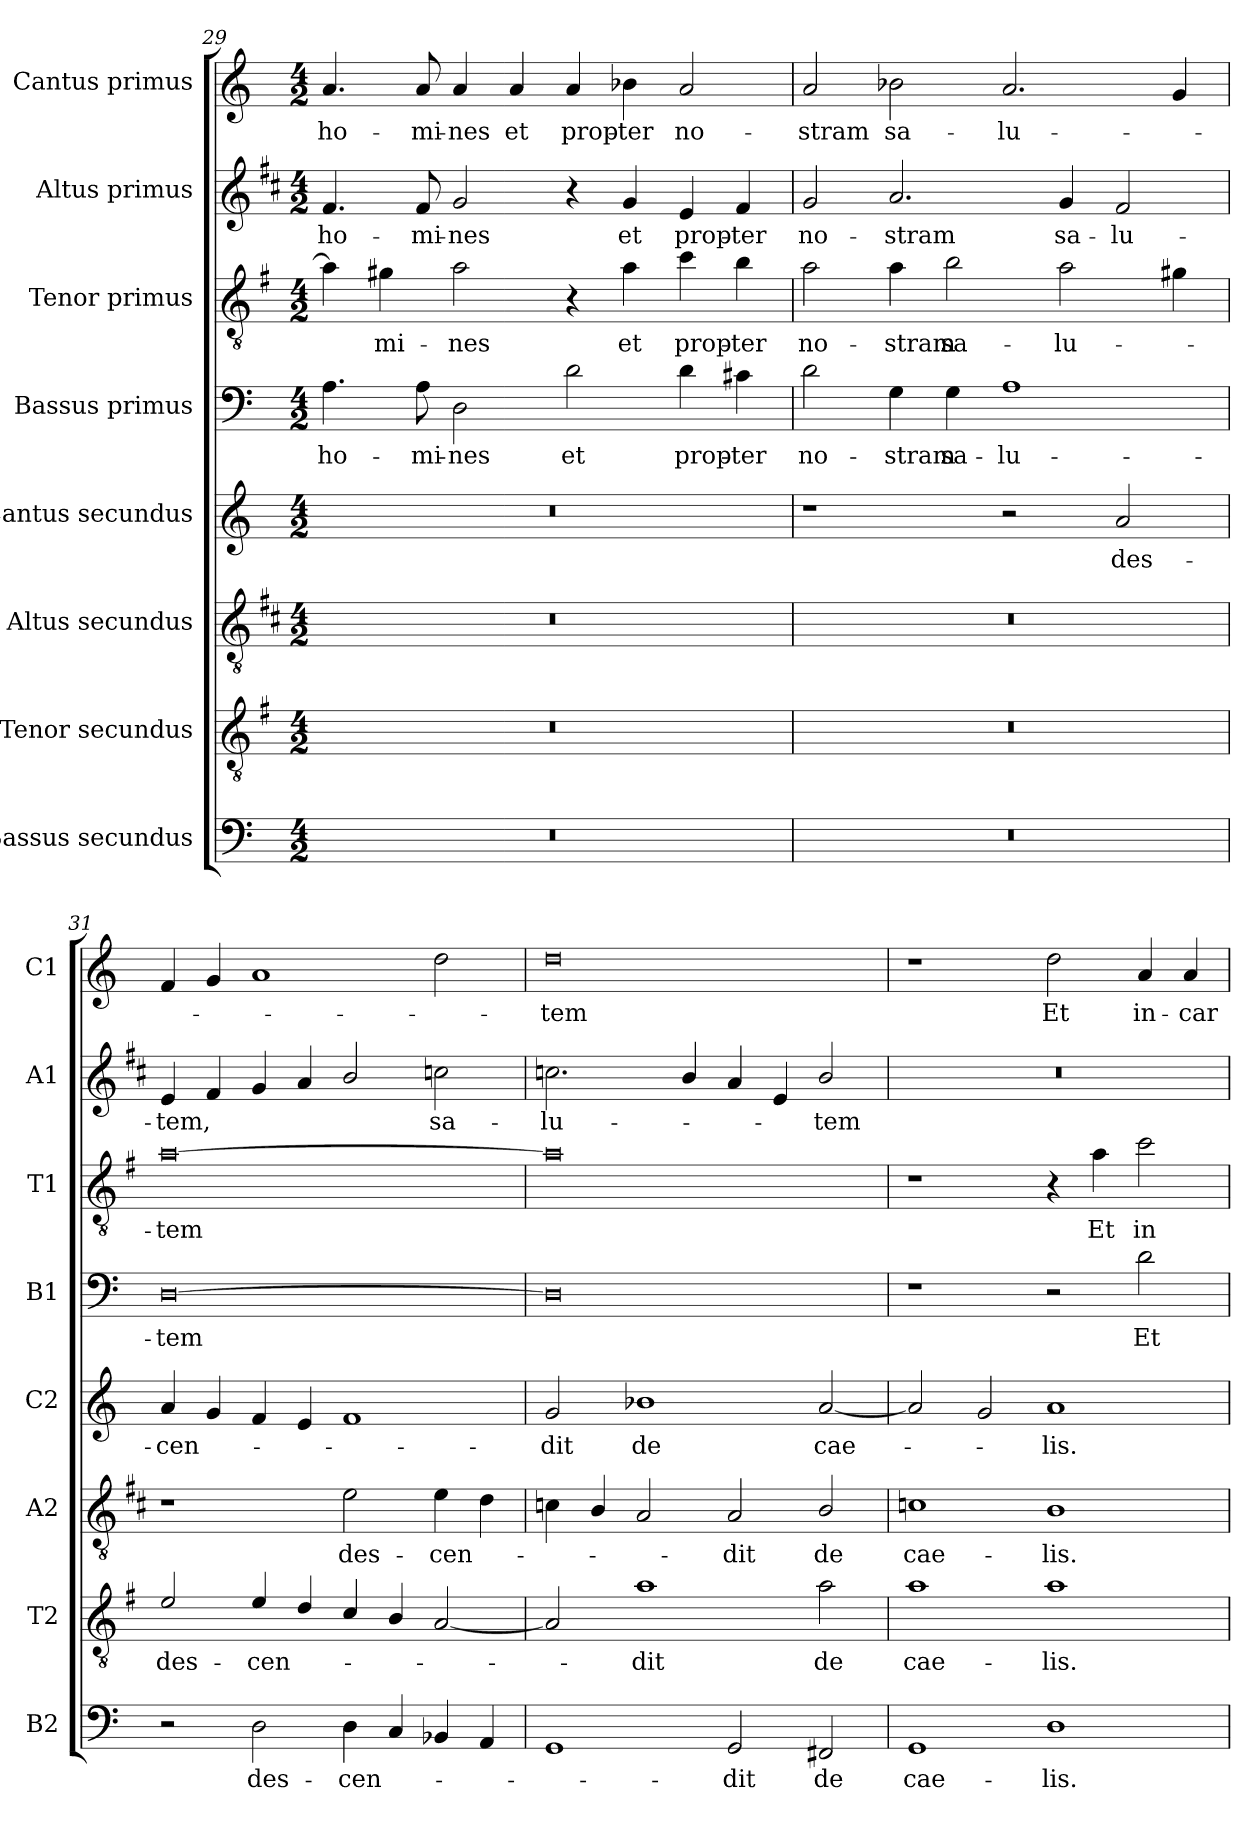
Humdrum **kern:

**kern	**text	**kern	**text	**kern	**text	**kern	**text	**kern	**text	**kern	**text	**kern	**text	**kern	**text
*part8	*part8	*part7	*part7	*part6	*part6	*part5	*part5	*part4	*part4	*part3	*part3	*part2	*part2	*part1	*part1
*staff8	*staff8	*staff7	*staff7	*staff6	*staff6	*staff5	*staff5	*staff4	*staff4	*staff3	*staff3	*staff2	*staff2	*staff1	*staff1
*I"Bassus secundus	*	*I"Tenor secundus	*	*I"Altus secundus	*	*I"Cantus secundus	*	*I"Bassus primus	*	*I"Tenor primus	*	*I"Altus primus	*	*I"Cantus primus	*
*I'B2	*	*I'T2	*	*I'A2	*	*I'C2	*	*I'B1	*	*I'T1	*	*I'A1	*	*I'C1	*
*clefF4	*	*clefGv2	*	*clefGv2	*	*clefG2	*	*clefF4	*	*clefGv2	*	*clefG2	*	*clefG2	*
*	*	*ITrd4c7	*	*ITrd1c2	*	*	*	*	*	*ITrd4c7	*	*ITrd1c2	*	*	*
*k[]	*	*k[]	*	*k[]	*	*k[]	*	*k[]	*	*k[]	*	*k[]	*	*k[]	*
*C:	*	*C:	*	*C:	*	*C:	*	*C:	*	*C:	*	*C:	*	*C:	*
*M4/2	*	*M4/2	*	*M4/2	*	*M4/2	*	*M4/2	*	*M4/2	*	*M4/2	*	*M4/2	*
=29	=29	=29	=29	=29	=29	=29	=29	=29	=29	=29	=29	=29	=29	=29	=29
!	!	!	!	!	!	!	!	!	!LO:LY:b	!	!	!	!LO:LY:b	!	!LO:LY:b
0r	.	0r	.	0r	.	0r	.	4.A\	ho-	4d\]	.	4.e/	ho-	4.a/	ho-
!	!	!	!	!	!	!	!	!	!	!	!LO:LY:b	!	!	!	!
.	.	.	.	.	.	.	.	.	.	4c#X\	-mi-	.	.	.	.
!	!	!	!	!	!	!	!	!	!LO:LY:b	!	!	!	!LO:LY:b	!	!LO:LY:b
.	.	.	.	.	.	.	.	8A\	-mi-	.	.	8e/	-mi-	8a/	-mi-
!	!	!	!	!	!	!	!	!	!LO:LY:b	!	!LO:LY:b	!	!LO:LY:b	!	!LO:LY:b
.	.	.	.	.	.	.	.	2D\	-nes	2d\	-nes	2f/	-nes	4a/	-nes
!	!	!	!	!	!	!	!	!	!	!	!	!	!	!	!LO:LY:b
.	.	.	.	.	.	.	.	.	.	.	.	.	.	4a/	et
!	!	!	!	!	!	!	!	!	!LO:LY:b	!	!	!	!	!	!LO:LY:b
.	.	.	.	.	.	.	.	2d\	et	4r	.	4r	.	4a/	prop-
!	!	!	!	!	!	!	!	!	!	!	!LO:LY:b	!	!LO:LY:b	!	!LO:LY:b
.	.	.	.	.	.	.	.	.	.	4d\	et	4f/	et	4b-X\	-ter
!	!	!	!	!	!	!	!	!	!LO:LY:b	!	!LO:LY:b	!	!LO:LY:b	!	!LO:LY:b
.	.	.	.	.	.	.	.	4d\	prop-	4f\	prop-	4d/	prop-	2a/	no-
!	!	!	!	!	!	!	!	!	!LO:LY:b	!	!LO:LY:b	!	!LO:LY:b	!	!
.	.	.	.	.	.	.	.	4c#X\	-ter	4e\	-ter	4e/	-ter	.	.
!!LO:LB:g=z
=30	=30	=30	=30	=30	=30	=30	=30	=30	=30	=30	=30	=30	=30	=30	=30
!	!	!	!	!	!	!	!	!	!LO:LY:b	!	!LO:LY:b	!	!LO:LY:b	!	!LO:LY:b
0r	.	0r	.	0r	.	1r	.	2d\	no-	2d\	no-	2f/	no-	2a/	-stram
!	!	!	!	!	!	!	!	!	!LO:LY:b	!	!LO:LY:b	!	!LO:LY:b	!	!LO:LY:b
.	.	.	.	.	.	.	.	4G\	-stram	4d\	-stram	2.g/	-stram	2b-X\	sa-
!	!	!	!	!	!	!	!	!	!LO:LY:b	!	!LO:LY:b	!	!	!	!
.	.	.	.	.	.	.	.	4G\	sa-	2e\	sa-	.	.	.	.
!	!	!	!	!	!	!	!	!	!LO:LY:b	!	!	!	!	!	!LO:LY:b
.	.	.	.	.	.	2r	.	1A	-lu-	.	.	.	.	2.a/	-lu-
!	!	!	!	!	!	!	!	!	!	!	!LO:LY:b	!	!LO:LY:b	!	!
.	.	.	.	.	.	.	.	.	.	2d\	-lu-	4f/	sa-	.	.
!	!	!	!	!	!	!	!LO:LY:b	!	!	!	!	!	!LO:LY:b	!	!
.	.	.	.	.	.	2a/	des-	.	.	.	.	2e/	-lu-	.	.
.	.	.	.	.	.	.	.	.	.	4c#X\	.	.	.	4g/	.
=31	=31	=31	=31	=31	=31	=31	=31	=31	=31	=31	=31	=31	=31	=31	=31
!	!	!	!LO:LY:b	!	!	!	!LO:LY:b	!	!LO:LY:b	!	!LO:LY:b	!	!LO:LY:b	!	!
2r	.	2A/	des-	1r	.	4a/	-cen-	[0D	-tem	[0d	-tem	4d/	-tem,	4f/	.
.	.	.	.	.	.	4g/	.	.	.	.	.	4e/	.	4g/	.
!	!LO:LY:b	!	!LO:LY:b	!	!	!	!	!	!	!	!	!	!	!	!
2D\	des-	4A/	-cen-	.	.	4f/	.	.	.	.	.	4f/	.	1a	.
.	.	4G/	.	.	.	4e/	.	.	.	.	.	4g/	.	.	.
!	!LO:LY:b	!	!	!	!LO:LY:b	!	!	!	!	!	!	!	!	!	!
4D\	-cen-	4F/	.	2d\	des-	1f	.	.	.	.	.	2a/	.	.	.
4C/	.	4E/	.	.	.	.	.	.	.	.	.	.	.	.	.
!	!	!	!	!	!LO:LY:b	!	!	!	!	!	!	!	!LO:LY:b	!	!
4BB-X/	.	[2D/	.	4d\	-cen-	.	.	.	.	.	.	2b-X\	sa-	2dd\	.
4AA/	.	.	.	4c\	.	.	.	.	.	.	.	.	.	.	.
=32	=32	=32	=32	=32	=32	=32	=32	=32	=32	=32	=32	=32	=32	=32	=32
!	!	!	!	!	!	!	!LO:LY:b	!	!	!	!	!	!LO:LY:b	!	!LO:LY:b
1GG	.	2D/]	.	4B-X\	.	2g/	-dit	0D]	.	0d]	.	2.b-X\	-lu-	0dd	-tem
.	.	.	.	4A/	.	.	.	.	.	.	.	.	.	.	.
!	!	!	!LO:LY:b	!	!	!	!LO:LY:b	!	!	!	!	!	!	!	!
.	.	1d	-dit	2G/	.	1b-X	de	.	.	.	.	.	.	.	.
.	.	.	.	.	.	.	.	.	.	.	.	4a/	.	.	.
!	!LO:LY:b	!	!	!	!LO:LY:b	!	!	!	!	!	!	!	!	!	!
2GG/	-dit	.	.	2G/	-dit	.	.	.	.	.	.	4g/	.	.	.
.	.	.	.	.	.	.	.	.	.	.	.	4d/	.	.	.
!	!LO:LY:b	!	!LO:LY:b	!	!LO:LY:b	!	!LO:LY:b	!	!	!	!	!	!LO:LY:b	!	!
2FF#X/	de	2d\	de	2A/	de	[2a/	cae-	.	.	.	.	2a/	-tem	.	.
=33	=33	=33	=33	=33	=33	=33	=33	=33	=33	=33	=33	=33	=33	=33	=33
!	!LO:LY:b	!	!LO:LY:b	!	!LO:LY:b	!	!	!	!	!	!	!	!	!	!
1GG	cae-	1d	cae-	1B-X	cae-	2a/]	.	1r	.	1r	.	0r	.	1r	.
.	.	.	.	.	.	2g/	.	.	.	.	.	.	.	.	.
!	!LO:LY:b	!	!LO:LY:b	!	!LO:LY:b	!	!LO:LY:b	!	!	!	!	!	!	!	!LO:LY:b
1D	-lis.	1d	-lis.	1A	-lis.	1a	-lis.	2r	.	4r	.	.	.	2dd\	Et
!	!	!	!	!	!	!	!	!	!	!	!LO:LY:b	!	!	!	!
.	.	.	.	.	.	.	.	.	.	4d\	Et	.	.	.	.
!	!	!	!	!	!	!	!	!	!LO:LY:b	!	!LO:LY:b	!	!	!	!LO:LY:b
.	.	.	.	.	.	.	.	2d\	Et	2f\	in-	.	.	4a/	in-
!	!	!	!	!	!	!	!	!	!	!	!	!	!	!	!LO:LY:b
.	.	.	.	.	.	.	.	.	.	.	.	.	.	4a/	-car-
=	=	=	=	=	=	=	=	=	=	=	=	=	=	=	=
*-	*-	*-	*-	*-	*-	*-	*-	*-	*-	*-	*-	*-	*-	*-	*-
